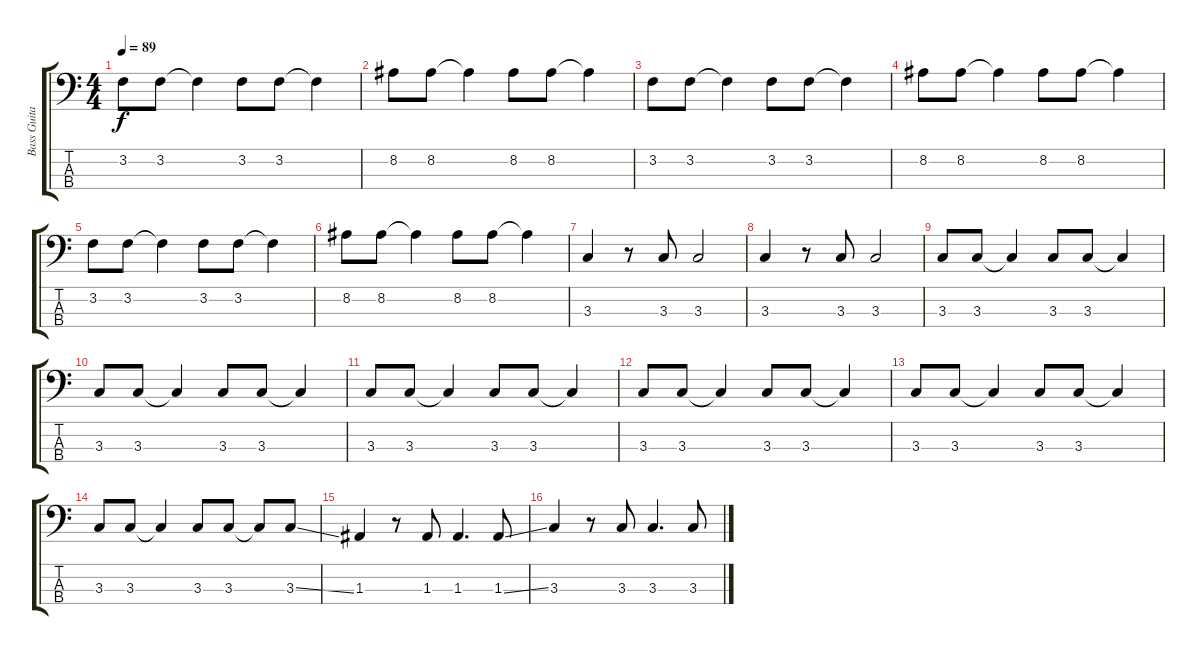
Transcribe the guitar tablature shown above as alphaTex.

\track ("Bass Guitar" "Bass Guita") {instrument electricbassfinger}
\staff {score tabs}
\tuning (G2 D2 A1 E1) {hide}
\ts (4 4)
\tempo 89
\clef f4
\ks c
3.2.8{dy f} 3.2.8 3.2{t}.4 3.2.8 3.2.8 3.2{t}.4 |
8.2.8 8.2.8 8.2{t}.4 8.2.8 8.2.8 8.2{t}.4 |
3.2.8 3.2.8 3.2{t}.4 3.2.8 3.2.8 3.2{t}.4 |
8.2.8 8.2.8 8.2{t}.4 8.2.8 8.2.8 8.2{t}.4 |
3.2.8 3.2.8 3.2{t}.4 3.2.8 3.2.8 3.2{t}.4 |
8.2.8 8.2.8 8.2{t}.4 8.2.8 8.2.8 8.2{t}.4 |
3.3.4 r.8 3.3.8 3.3.2 |
3.3.4 r.8 3.3.8 3.3.2 |
3.3.8 3.3.8 3.3{t}.4 3.3.8 3.3.8 3.3{t}.4 |
3.3.8 3.3.8 3.3{t}.4 3.3.8 3.3.8 3.3{t}.4 |
3.3.8 3.3.8 3.3{t}.4 3.3.8 3.3.8 3.3{t}.4 |
3.3.8 3.3.8 3.3{t}.4 3.3.8 3.3.8 3.3{t}.4 |
3.3.8 3.3.8 3.3{t}.4 3.3.8 3.3.8 3.3{t}.4 |
3.3.8 3.3.8 3.3{t}.4 3.3.8 3.3.8 3.3{t}.8 3.3{ss}.8 |
1.3.4 r.8 1.3.8 1.3.4{d} 1.3{ss}.8 |
3.3.4 r.8 3.3.8 3.3.4{d} 3.3.8
